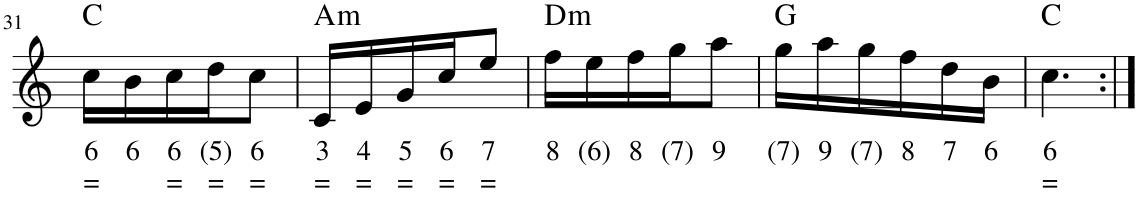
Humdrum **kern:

**kern	**text	**text	**kern	**text	**text	**kern	**text	**text	**harte
*part3	*part3	*part3	*part2	*part2	*part2	*part1	*part1	*part1	*part1
*staff3	*staff3	*staff3	*staff2	*staff2	*staff2	*staff1	*staff1	*staff1	*
*I"Stem	*	*	*I"Voice	*	*	*I"Voice	*	*	*
!!LO:PB:g=z
*clefG2	*	*	*clefG2	*	*	*clefG2	*	*	*
*k[]	*	*	*k[]	*	*	*k[]	*	*	*
*M3/8	*	*	*M3/8	*	*	*M3/8	*	*	*
=31	=31	=31	=31	=31	=31	=31	=31	=31	=31
!	!	!	!	!	!	!	!LO:LY:b	!LO:LY:b	!
8ccL	6	=	8cL	3	=	16cc\LL	6	=	C:maj
!	!	!	!	!	!	!	!LO:LY:b	!	!
.	.	.	.	.	.	16b\	6	.	.
!	!	!	!	!	!	!	!LO:LY:b	!LO:LY:b	!
8ee	7	=	8e	4	=	16cc\	6	=	.
!	!	!	!	!	!	!	!LO:LY:b	!LO:LY:b	!
.	.	.	.	.	.	16dd\J	(5)	=	.
!	!	!	!	!	!	!	!LO:LY:b	!LO:LY:b	!
8ggJ	8	=	8gJ	5	=	8cc\J	6	=	.
=32	=32	=32	=32	=32	=32	=32	=32	=32	=32
!	!	!	!	!	!	!	!LO:LY:b	!LO:LY:b	!LO:H:kt=m
8aL	(4)	=	8AL	3!	=	16c/LL	3	=	A:min
!	!	!	!	!	!	!	!LO:LY:b	!LO:LY:b	!
.	.	.	.	.	.	16e/	4	=	.
!	!	!	!	!	!	!	!LO:LY:b	!LO:LY:b	!
8cc	6	=	8c	3	=	16g/	5	=	.
!	!	!	!	!	!	!	!LO:LY:b	!LO:LY:b	!
.	.	.	.	.	.	16cc/J	6	=	.
!	!	!	!	!	!	!	!LO:LY:b	!LO:LY:b	!
8eeJ	7	=	8eJ	4	=	8ee/J	7	=	.
=33	=33	=33	=33	=33	=33	=33	=33	=33	=33
!	!	!	!	!	!	!	!LO:LY:b	!	!LO:H:kt=m
8ddL	7	.	8dL	3	.	16ff\LL	8	.	D:min
!	!	!	!	!	!	!	!LO:LY:b	!	!
.	.	.	.	.	.	16ee\	(6)	.	.
!	!	!	!	!	!	!	!LO:LY:b	!	!
8a	5	.	8A	3!	.	16ff\	8	.	.
!	!	!	!	!	!	!	!LO:LY:b	!	!
.	.	.	.	.	.	16gg\J	(7)	.	.
!	!	!	!	!	!	!	!LO:LY:b	!	!
8fJ	4	.	8FJ	3!	.	8aa\J	9	.	.
=34	=34	=34	=34	=34	=34	=34	=34	=34	=34
!	!	!	!	!	!	!	!LO:LY:b	!	!
8gL	(3)	.	8GL	2	=	16gg\LL	(7)	.	G:maj
!	!	!	!	!	!	!	!LO:LY:b	!	!
.	.	.	.	.	.	16aa\	9	.	.
!	!	!	!	!	!	!	!LO:LY:b	!	!
8b	6	.	8B	2	.	16gg\	(7)	.	.
!	!	!	!	!	!	!	!LO:LY:b	!	!
.	.	.	.	.	.	16ff\	8	.	.
!	!	!	!	!	!	!	!LO:LY:b	!	!
8ddJ	7	.	8dJ	3	.	16dd\	7	.	.
!	!	!	!	!	!	!	!LO:LY:b	!	!
.	.	.	.	.	.	16b\JJ	6	.	.
=35	=35	=35	=35	=35	=35	=35	=35	=35	=35
!	!	!	!	!	!	!	!LO:LY:b	!LO:LY:b	!
8ccL	6	=	8cL	3	=	4.cc\	6	=	C:maj
8ee	7	=	8e	4	=	.	.	.	.
8ggJ	8	=	8gJ	5	=	.	.	.	.
=:|!	=:|!	=:|!	=:|!	=:|!	=:|!	=:|!	=:|!	=:|!	=:|!
*-	*-	*-	*-	*-	*-	*-	*-	*-	*-
